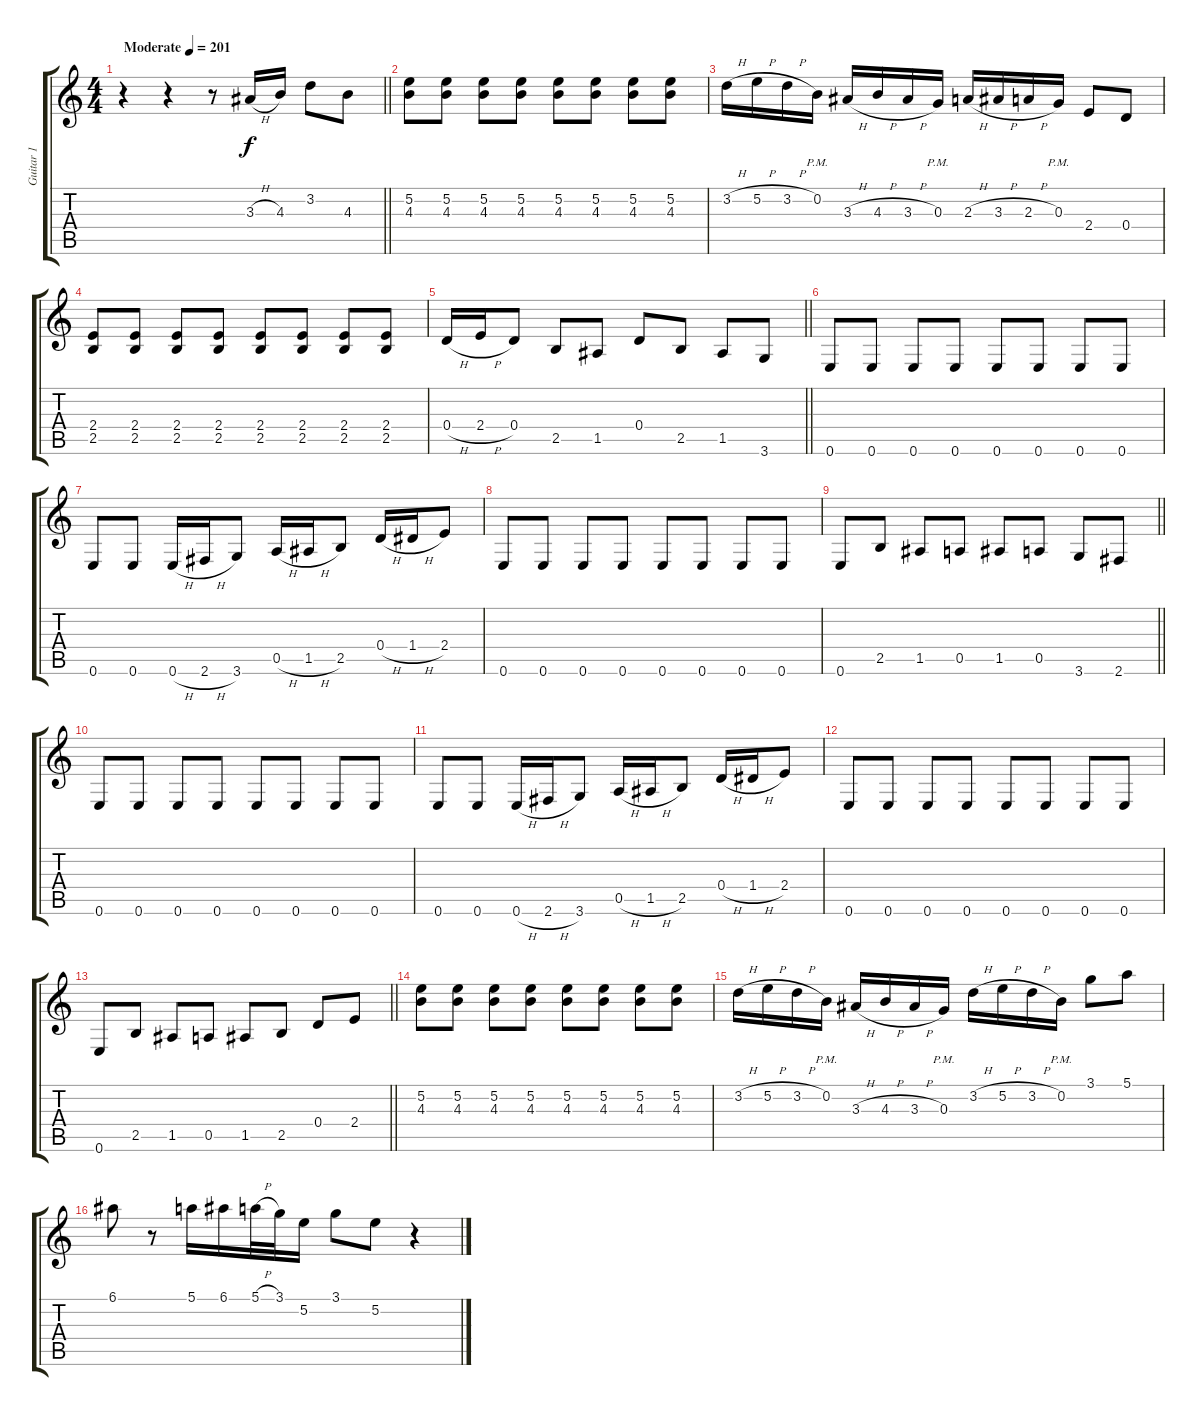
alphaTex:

\track ("Guitar 1" "Guitar 1") {instrument distortionguitar}
\staff {score tabs}
\tuning (E4 B3 G3 D3 A2 E2) {hide}
\ts (4 4)
\tempo (201 "Moderate")
\clef g2
\barLineRight lightlight
\ks c
r.4{dy f instrument distortionguitar} r.4 r.8 3.3{h}.16 4.3.16 3.2.8 4.3.8 |
(5.2 4.3).8 (5.2 4.3).8 (5.2 4.3).8 (5.2 4.3).8 (5.2 4.3).8 (5.2 4.3).8 (5.2 4.3).8 (5.2 4.3).8 |
3.2{h}.16 5.2{h}.16 3.2{h}.16 0.2{pm}.16 3.3{h}.16 4.3{h}.16 3.3{h}.16 0.3{pm}.16 2.3{h}.16 3.3{h}.16 2.3{h}.16 0.3{pm}.16 2.4.8 0.4.8 |
(2.4 2.5).8 (2.4 2.5).8 (2.4 2.5).8 (2.4 2.5).8 (2.4 2.5).8 (2.4 2.5).8 (2.4 2.5).8 (2.4 2.5).8 |
\barLineRight lightlight
0.4{h}.16 2.4{h}.16 0.4.8 2.5.8 1.5.8 0.4.8 2.5.8 1.5.8 3.6.8 |
\section ("" "")
0.6.8 0.6.8 0.6.8 0.6.8 0.6.8 0.6.8 0.6.8 0.6.8 |
0.6.8 0.6.8 0.6{h}.16 2.6{h}.16 3.6.8 0.5{h}.16 1.5{h}.16 2.5.8 0.4{h}.16 1.4{h}.16 2.4.8 |
0.6.8 0.6.8 0.6.8 0.6.8 0.6.8 0.6.8 0.6.8 0.6.8 |
\barLineRight lightlight
0.6.8 2.5.8 1.5.8 0.5.8 1.5.8 0.5.8 3.6.8 2.6.8 |
0.6.8 0.6.8 0.6.8 0.6.8 0.6.8 0.6.8 0.6.8 0.6.8 |
0.6.8 0.6.8 0.6{h}.16 2.6{h}.16 3.6.8 0.5{h}.16 1.5{h}.16 2.5.8 0.4{h}.16 1.4{h}.16 2.4.8 |
0.6.8 0.6.8 0.6.8 0.6.8 0.6.8 0.6.8 0.6.8 0.6.8 |
\barLineRight lightlight
0.6.8 2.5.8 1.5.8 0.5.8 1.5.8 2.5.8 0.4.8 2.4.8 |
(5.2 4.3).8 (5.2 4.3).8 (5.2 4.3).8 (5.2 4.3).8 (5.2 4.3).8 (5.2 4.3).8 (5.2 4.3).8 (5.2 4.3).8 |
3.2{h}.16 5.2{h}.16 3.2{h}.16 0.2{pm}.16 3.3{h}.16 4.3{h}.16 3.3{h}.16 0.3{pm}.16 3.2{h}.16 5.2{h}.16 3.2{h}.16 0.2{pm}.16 3.1.8 5.1.8 |
6.1.8 r.8 5.1.16 6.1.16 5.1{h}.32 3.1.32 5.2.16 3.1.8 5.2.8 r.4
